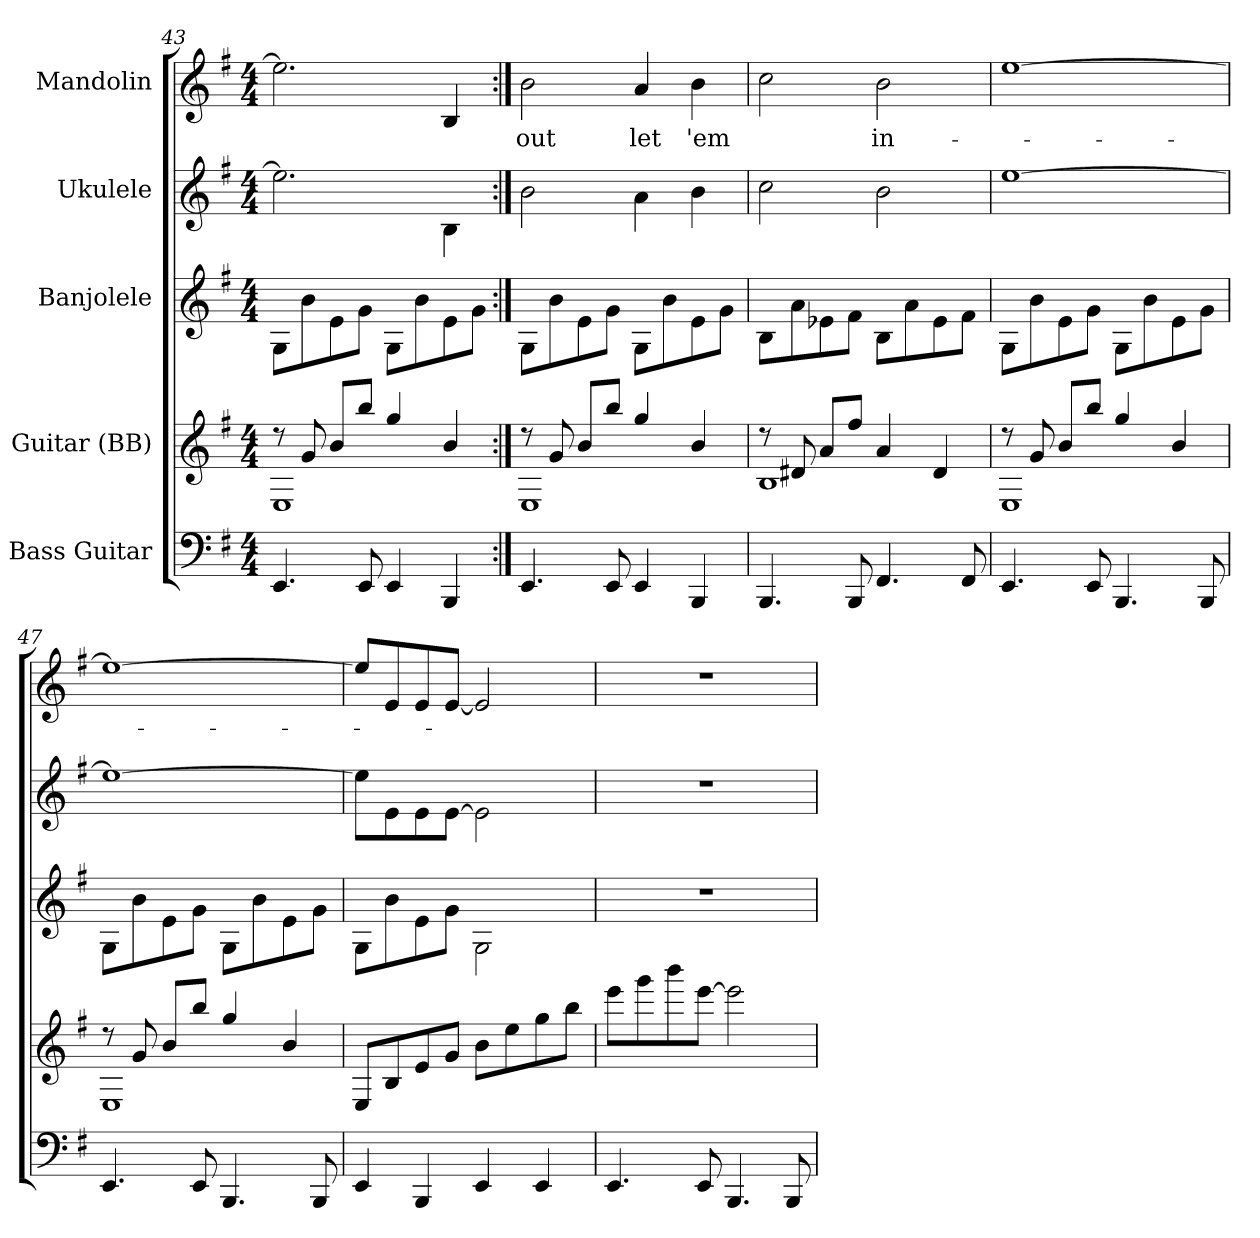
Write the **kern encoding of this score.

**kern	**kern	**kern	**kern	**kern	**text
*part5	*part4	*part3	*part2	*part1	*part1
*staff5	*staff4	*staff3	*staff2	*staff1	*staff1
*I"Bass Guitar	*I"Guitar  (BB)	*I"Banjolele	*I"Ukulele	*I"Mandolin	*
*	*clefG2	*	*	*clefG2	*
*	*ITrd7c12	*	*	*	*
*k[f#]	*k[f#]	*k[f#]	*k[f#]	*k[f#]	*
*G:	*G:	*G:	*G:	*G:	*
*M4/4	*M4/4	*M4/4	*M4/4	*M4/4	*
=43	=43	=43	=43	=43	=43
*	*^	*	*	*	*
4.EEi/	8r	1EEi	8Gi\L	2.eei\]	2.eei\]	.
.	8Gi/	.	8bi\	.	.	.
.	8Bi/L	.	8ei\	.	.	.
8EEi/	8bi/J	.	8gi\J	.	.	.
4EEi/	4gi/	.	8Gi\L	.	.	.
.	.	.	8bi\	.	.	.
4BBBi/	4Bi/	.	8ei\	4Bi\	4Bi/	.
.	.	.	8gi\J	.	.	.
=44:|!	=44:|!	=44:|!	=44:|!	=44:|!	=44:|!	=44:|!
!	!	!	!	!	!	!LO:LY:b:color=#000000
4.EEi/	8r	1EEi	8Gi\L	2bi\	2bi\	-out
.	8Gi/	.	8bi\	.	.	.
.	8Bi/L	.	8ei\	.	.	.
8EEi/	8bi/J	.	8gi\J	.	.	.
!	!	!	!	!	!	!LO:LY:b:color=#000000
4EEi/	4gi/	.	8Gi\L	4ai\	4ai/	let
.	.	.	8bi\	.	.	.
!	!	!	!	!	!	!LO:LY:b:color=#000000
4BBBi/	4Bi/	.	8ei\	4bi\	4bi\	'em
.	.	.	8gi\J	.	.	.
!!LO:PB:g=z
=45	=45	=45	=45	=45	=45	=45
4.BBBi/	8r	1BBi	8Bi\L	2cci\	2cci\	.
.	8D#Xi/	.	8ai\	.	.	.
.	8Ai/L	.	8e-i\	.	.	.
8BBBi/	8f#i/J	.	8f#i\J	.	.	.
!	!	!	!	!	!	!LO:LY:b:color=#000000
4.FF#i/	4Ai/	.	8Bi\L	2bi\	2bi\	in-
.	.	.	8ai\	.	.	.
.	4D#i/	.	8e-i\	.	.	.
8FF#i/	.	.	8f#i\J	.	.	.
=46	=46	=46	=46	=46	=46	=46
4.EEi/	8r	1EEi	8Gi\L	[1eei	[1eei	.
.	8Gi/	.	8bi\	.	.	.
.	8Bi/L	.	8ei\	.	.	.
8EEi/	8bi/J	.	8gi\J	.	.	.
4.BBBi/	4gi/	.	8Gi\L	.	.	.
.	.	.	8bi\	.	.	.
.	4Bi/	.	8ei\	.	.	.
8BBBi/	.	.	8gi\J	.	.	.
=47	=47	=47	=47	=47	=47	=47
4.EEi/	8r	1EEi	8Gi\L	1eei_	1eei_	.
.	8Gi/	.	8bi\	.	.	.
.	8Bi/L	.	8ei\	.	.	.
8EEi/	8bi/J	.	8gi\J	.	.	.
4.BBBi/	4gi/	.	8Gi\L	.	.	.
.	.	.	8bi\	.	.	.
.	4Bi/	.	8ei\	.	.	.
8BBBi/	.	.	8gi\J	.	.	.
*	*v	*v	*	*	*	*
!!LO:LB:g=z
=48	=48	=48	=48	=48	=48
4EEi/	8EEi/L	8Gi\L	8eei\L]	8eei/L]	.
.	8BBi/	8bi\	8ei\	8ei/	.
4BBBi/	8Ei/	8ei\	8ei\	8ei/	.
.	8Gi/J	8gi\J	[8ei\J	[8ei/J	.
4EEi/	8Bi\L	2Gi\	2ei\]	2ei/]	.
.	8ei\	.	.	.	.
4EEi/	8gi\	.	.	.	.
.	8bi\J	.	.	.	.
=49	=49	=49	=49	=49	=49
4.EEi/	8eei\L	1r	1r	1r	.
.	8ggi\	.	.	.	.
.	8bbi\	.	.	.	.
8EEi/	[8eei\J	.	.	.	.
4.BBBi/	2eei\]	.	.	.	.
8BBBi/	.	.	.	.	.
=	=	=	=	=	=
*-	*-	*-	*-	*-	*-
